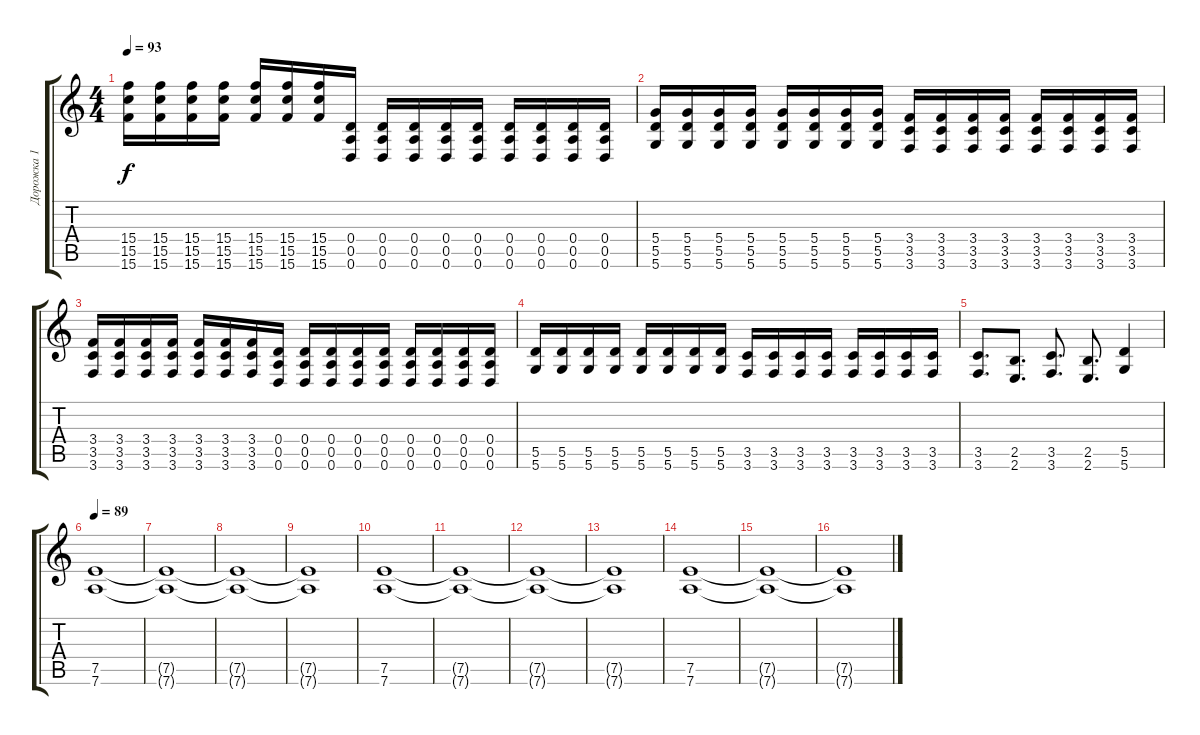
\track ("Дорожка 1" "Дорожка 1") {instrument distortionguitar}
\staff {score tabs}
\tuning (E4 B3 G3 D3 A2 D2) {hide}
\ts (4 4)
\tempo 93
\clef g2
\ks c
(15.4 15.5 15.6).16{dy f} (15.4 15.5 15.6).16 (15.4 15.5 15.6).16 (15.4 15.5 15.6).16 (15.4 15.5 15.6).16 (15.4 15.5 15.6).16 (15.4 15.5 15.6).16 (0.4 0.5 0.6).16 (0.4 0.5 0.6).16 (0.4 0.5 0.6).16 (0.4 0.5 0.6).16 (0.4 0.5 0.6).16 (0.4 0.5 0.6).16 (0.4 0.5 0.6).16 (0.4 0.5 0.6).16 (0.4 0.5 0.6).16 |
(5.4 5.5 5.6).16 (5.4 5.5 5.6).16 (5.4 5.5 5.6).16 (5.4 5.5 5.6).16 (5.4 5.5 5.6).16 (5.4 5.5 5.6).16 (5.4 5.5 5.6).16 (5.4 5.5 5.6).16 (3.4 3.5 3.6).16 (3.4 3.5 3.6).16 (3.4 3.5 3.6).16 (3.4 3.5 3.6).16 (3.4 3.5 3.6).16 (3.4 3.5 3.6).16 (3.4 3.5 3.6).16 (3.4 3.5 3.6).16 |
(3.4 3.5 3.6).16 (3.4 3.5 3.6).16 (3.4 3.5 3.6).16 (3.4 3.5 3.6).16 (3.4 3.5 3.6).16 (3.4 3.5 3.6).16 (3.4 3.5 3.6).16 (0.4 0.5 0.6).16 (0.4 0.5 0.6).16 (0.4 0.5 0.6).16 (0.4 0.5 0.6).16 (0.4 0.5 0.6).16 (0.4 0.5 0.6).16 (0.4 0.5 0.6).16 (0.4 0.5 0.6).16 (0.4 0.5 0.6).16 |
(5.5 5.6).16 (5.5 5.6).16 (5.5 5.6).16 (5.5 5.6).16 (5.5 5.6).16 (5.5 5.6).16 (5.5 5.6).16 (5.5 5.6).16 (3.5 3.6).16 (3.5 3.6).16 (3.5 3.6).16 (3.5 3.6).16 (3.5 3.6).16 (3.5 3.6).16 (3.5 3.6).16 (3.5 3.6).16 |
(3.5 3.6).8{d} (2.5 2.6).8{d} (3.5 3.6).8{d} (2.5 2.6).8{d} (5.5 5.6).4 |
\tempo 89
(7.5 7.6).1 |
(7.5{t} 7.6{t}).1 |
(7.5{t} 7.6{t}).1 |
(7.5{t} 7.6{t}).1 |
(7.5 7.6).1 |
(7.5{t} 7.6{t}).1 |
(7.5{t} 7.6{t}).1 |
(7.5{t} 7.6{t}).1 |
(7.5 7.6).1 |
(7.5{t} 7.6{t}).1 |
(7.5{t} 7.6{t}).1
